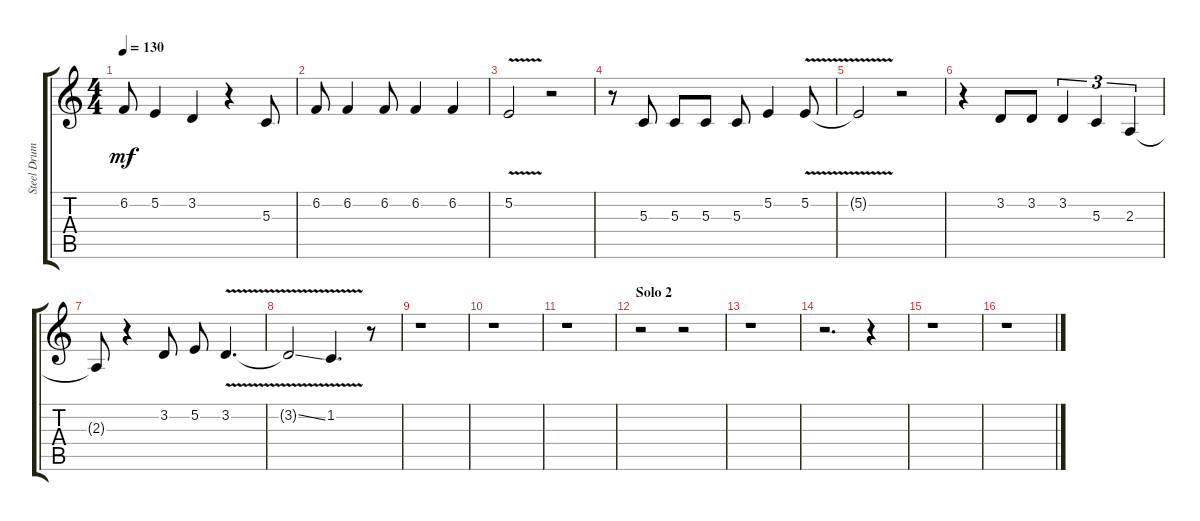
\track ("Steel Drums" "Steel Drum") {instrument steeldrums}
\staff {score tabs}
\tuning (E4 B3 G3 D3 A2 E2) {hide}
\ts (4 4)
\tempo 130
\clef g2
\ks c
6.2{t}.8{dy mf} 5.2.4 3.2.4 r.4 5.3.8 |
6.2.8 6.2.4 6.2.8 6.2.4 6.2.4 |
5.2{v}.2 r.2 |
r.8 5.3.8 5.3.8 5.3.8 5.3.8 5.2.4 5.2{v}.8 |
5.2{v t}.2 r.2 |
r.4 3.2.8 3.2.8 3.2.4{tu (3 2)} 5.3.4{tu (3 2)} 2.3.4{tu (3 2)} |
2.3{t}.8 r.4 3.2.8 5.2.8 3.2{v}.4{d} |
3.2{v ss t}.2 1.2{v}.4{d} r.8 |
r.1 |
r.1 |
r.1 |
\section ("" "Solo 2")
r.2 r.2 |
r.1 |
r.2{d} r.4 |
r.1 |
r.1
